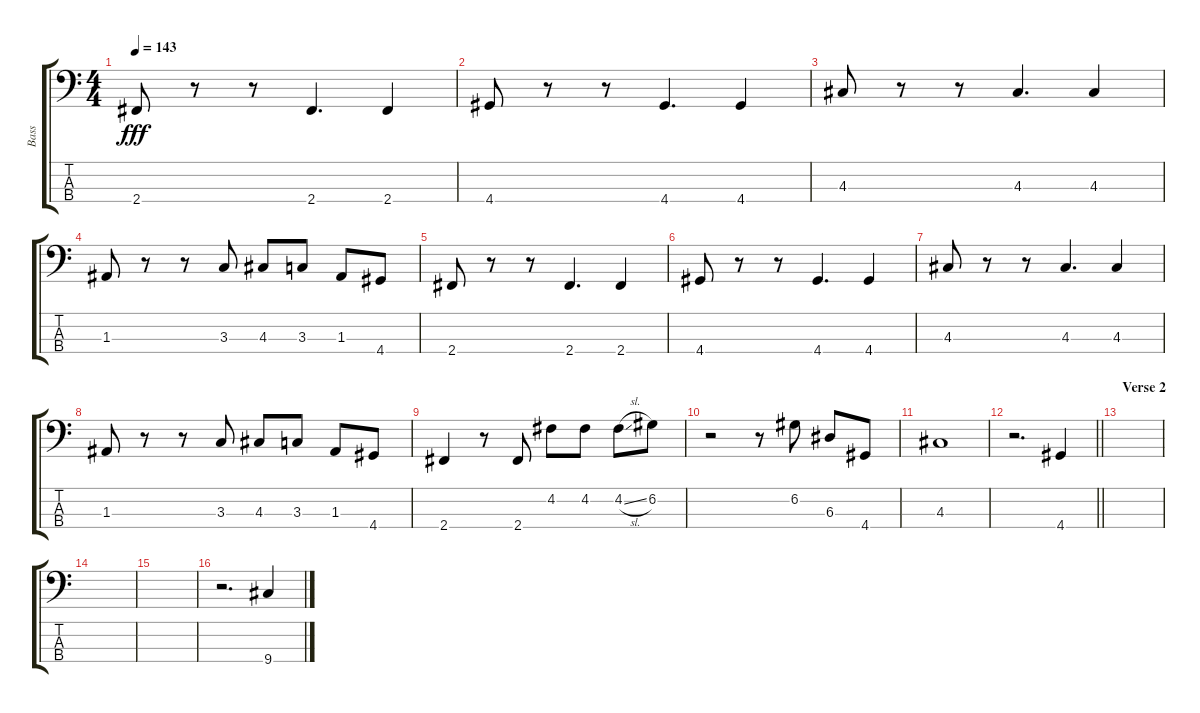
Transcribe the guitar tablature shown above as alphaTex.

\track ("Bass" "Bass") {instrument electricbassfinger}
\staff {score tabs}
\tuning (G2 D2 A1 E1) {hide}
\ts (4 4)
\tempo 143
\clef f4
\ks c
2.4.8{dy fff} r.8 r.8 2.4.4{d} 2.4.4 |
4.4.8 r.8 r.8 4.4.4{d} 4.4.4 |
4.3.8 r.8 r.8 4.3.4{d} 4.3.4 |
1.3.8 r.8 r.8 3.3.8 4.3.8 3.3.8 1.3.8 4.4.8 |
2.4.8 r.8 r.8 2.4.4{d} 2.4.4 |
4.4.8 r.8 r.8 4.4.4{d} 4.4.4 |
4.3.8 r.8 r.8 4.3.4{d} 4.3.4 |
1.3.8 r.8 r.8 3.3.8 4.3.8 3.3.8 1.3.8 4.4.8 |
2.4.4 r.8 2.4.8 4.2.8 4.2.8 4.2{sl}.8 6.2.8 |
r.2 r.8 6.2.8 6.3.8 4.4.8 |
4.3.1 |
\barLineRight lightlight
r.2{d} 4.4.4 |
\section ("" "Verse 2")
|
|
|
r.2{d} 9.4{sl}.4
